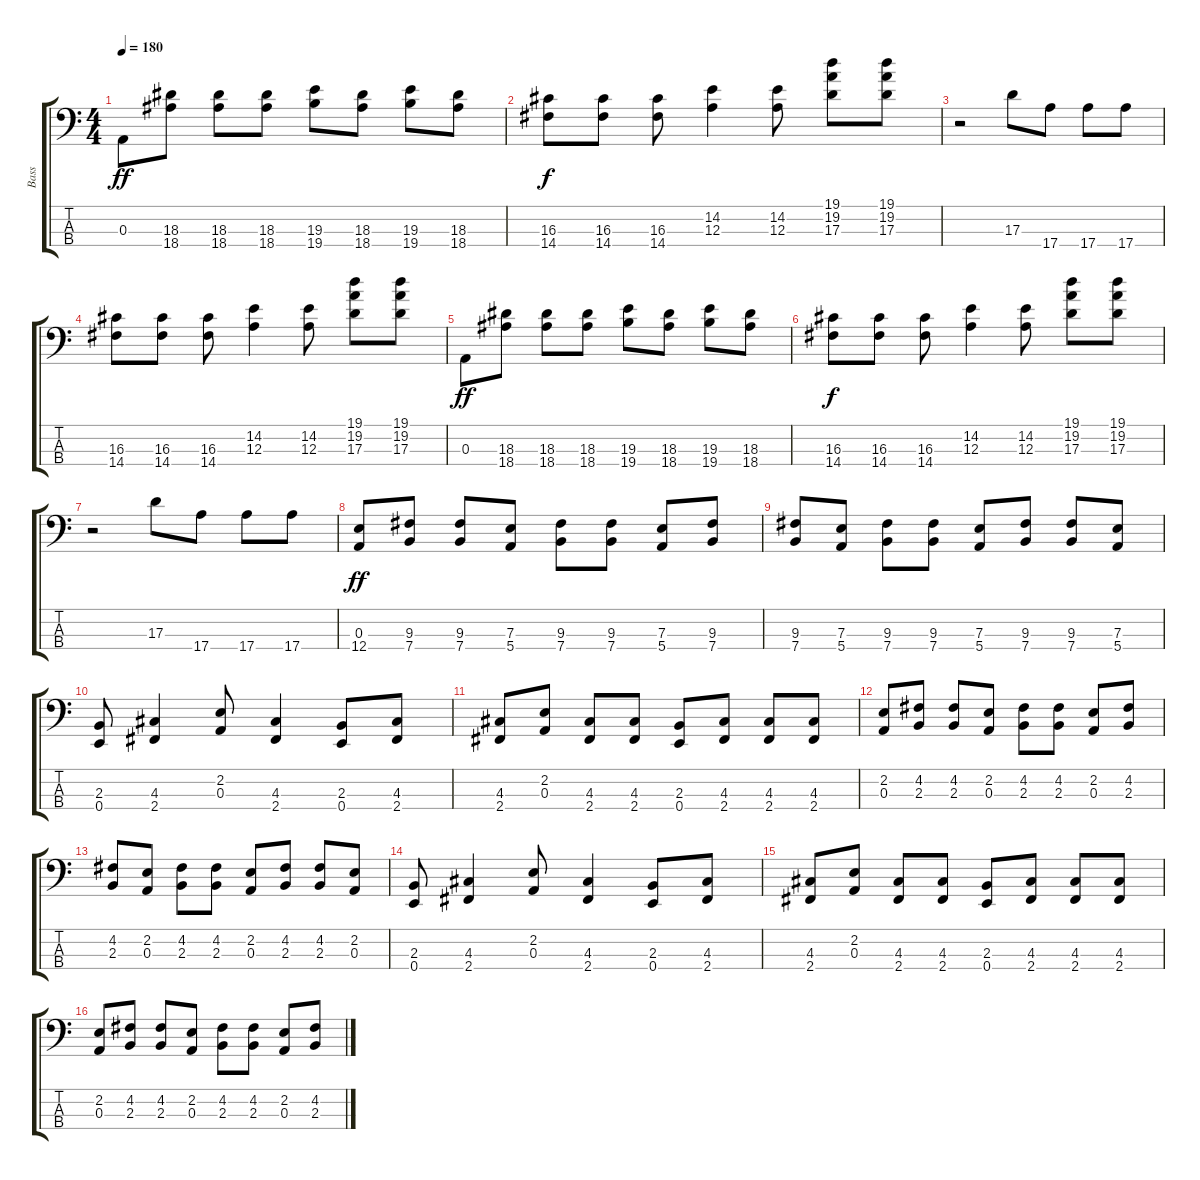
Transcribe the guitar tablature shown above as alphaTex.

\track ("Bass" "Bass") {instrument electricbasspick}
\staff {score tabs}
\tuning (G2 D2 A1 E1) {hide}
\ts (4 4)
\tempo 180
\clef f4
\ks c
0.3.8{dy ff} (18.3 18.4).8 (18.3 18.4).8 (18.3 18.4).8 (19.3 19.4).8 (18.3 18.4).8 (19.3 19.4).8 (18.3 18.4).8 |
(16.3 14.4).8{dy f} (16.3 14.4).8 (16.3 14.4).8 (14.2 12.3).4 (14.2 12.3).8 (19.1 19.2 17.3).8 (19.1 19.2 17.3).8 |
r.2 17.3.8 17.4.8 17.4.8 17.4.8 |
(16.3 14.4).8 (16.3 14.4).8 (16.3 14.4).8 (14.2 12.3).4 (14.2 12.3).8 (19.1 19.2 17.3).8 (19.1 19.2 17.3).8 |
0.3.8{dy ff} (18.3 18.4).8 (18.3 18.4).8 (18.3 18.4).8 (19.3 19.4).8 (18.3 18.4).8 (19.3 19.4).8 (18.3 18.4).8 |
(16.3 14.4).8{dy f} (16.3 14.4).8 (16.3 14.4).8 (14.2 12.3).4 (14.2 12.3).8 (19.1 19.2 17.3).8 (19.1 19.2 17.3).8 |
r.2 17.3.8 17.4.8 17.4.8 17.4.8 |
(0.3 12.4).8{dy ff} (9.3 7.4).8 (9.3 7.4).8 (7.3 5.4).8 (9.3 7.4).8 (9.3 7.4).8 (7.3 5.4).8 (9.3 7.4).8 |
(9.3 7.4).8 (7.3 5.4).8 (9.3 7.4).8 (9.3 7.4).8 (7.3 5.4).8 (9.3 7.4).8 (9.3 7.4).8 (7.3 5.4).8 |
(2.3 0.4).8 (4.3 2.4).4 (2.2 0.3).8 (4.3 2.4).4 (2.3 0.4).8 (4.3 2.4).8 |
(4.3 2.4).8 (2.2 0.3).8 (4.3 2.4).8 (4.3 2.4).8 (2.3 0.4).8 (4.3 2.4).8 (4.3 2.4).8 (4.3 2.4).8 |
(2.2 0.3).8 (4.2 2.3).8 (4.2 2.3).8 (2.2 0.3).8 (4.2 2.3).8 (4.2 2.3).8 (2.2 0.3).8 (4.2 2.3).8 |
(4.2 2.3).8 (2.2 0.3).8 (4.2 2.3).8 (4.2 2.3).8 (2.2 0.3).8 (4.2 2.3).8 (4.2 2.3).8 (2.2 0.3).8 |
(2.3 0.4).8 (4.3 2.4).4 (2.2 0.3).8 (4.3 2.4).4 (2.3 0.4).8 (4.3 2.4).8 |
(4.3 2.4).8 (2.2 0.3).8 (4.3 2.4).8 (4.3 2.4).8 (2.3 0.4).8 (4.3 2.4).8 (4.3 2.4).8 (4.3 2.4).8 |
(2.2 0.3).8 (4.2 2.3).8 (4.2 2.3).8 (2.2 0.3).8 (4.2 2.3).8 (4.2 2.3).8 (2.2 0.3).8 (4.2 2.3).8
